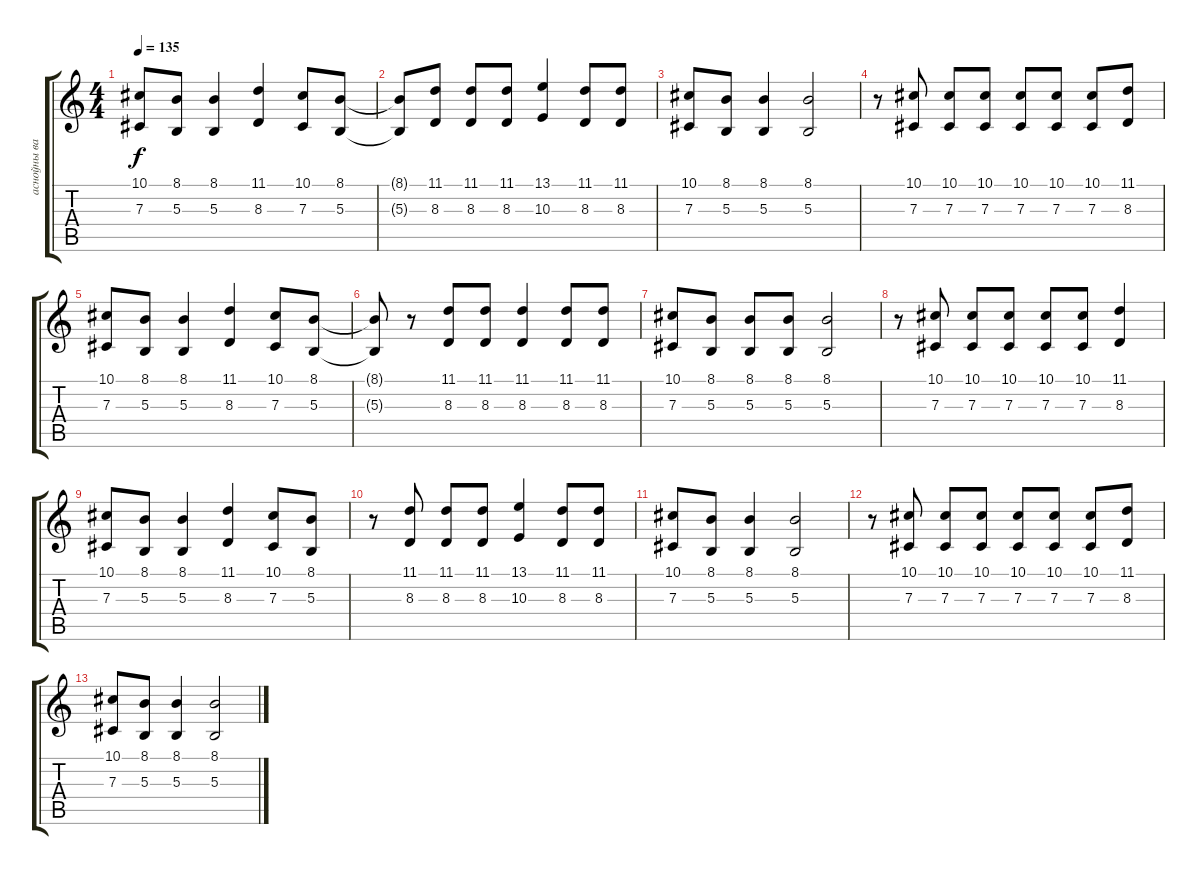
\track ("асноўны вакал Алесь  " "асноўны ва") {instrument lead6voice}
\staff {score tabs}
\tuning (Eb4 Bb3 Gb3 Db3 Ab2 Eb2) {hide}
\ts (4 4)
\tempo 135
\clef g2
\ks c
(10.1 7.3).8{dy f} (8.1 5.3).8 (8.1 5.3).4 (11.1 8.3).4 (10.1 7.3).8 (8.1 5.3).8 |
(8.1{t} 5.3{t}).8 (11.1 8.3).8 (11.1 8.3).8 (11.1 8.3).8 (13.1 10.3).4 (11.1 8.3).8 (11.1 8.3).8 |
(10.1 7.3).8 (8.1 5.3).8 (8.1 5.3).4 (8.1 5.3).2 |
r.8 (10.1 7.3).8 (10.1 7.3).8 (10.1 7.3).8 (10.1 7.3).8 (10.1 7.3).8 (10.1 7.3).8 (11.1 8.3).8 |
(10.1 7.3).8 (8.1 5.3).8 (8.1 5.3).4 (11.1 8.3).4 (10.1 7.3).8 (8.1 5.3).8 |
(8.1{t} 5.3{t}).8 r.8 (11.1 8.3).8 (11.1 8.3).8 (11.1 8.3).4 (11.1 8.3).8 (11.1 8.3).8 |
(10.1 7.3).8 (8.1 5.3).8 (8.1 5.3).8 (8.1 5.3).8 (8.1 5.3).2 |
r.8 (10.1 7.3).8 (10.1 7.3).8 (10.1 7.3).8 (10.1 7.3).8 (10.1 7.3).8 (11.1 8.3).4 |
(10.1 7.3).8 (8.1 5.3).8 (8.1 5.3).4 (11.1 8.3).4 (10.1 7.3).8 (8.1 5.3).8 |
r.8 (11.1 8.3).8 (11.1 8.3).8 (11.1 8.3).8 (13.1 10.3).4 (11.1 8.3).8 (11.1 8.3).8 |
(10.1 7.3).8 (8.1 5.3).8 (8.1 5.3).4 (8.1 5.3).2 |
r.8 (10.1 7.3).8 (10.1 7.3).8 (10.1 7.3).8 (10.1 7.3).8 (10.1 7.3).8 (10.1 7.3).8 (11.1 8.3).8 |
(10.1 7.3).8 (8.1 5.3).8 (8.1 5.3).4 (8.1 5.3).2
